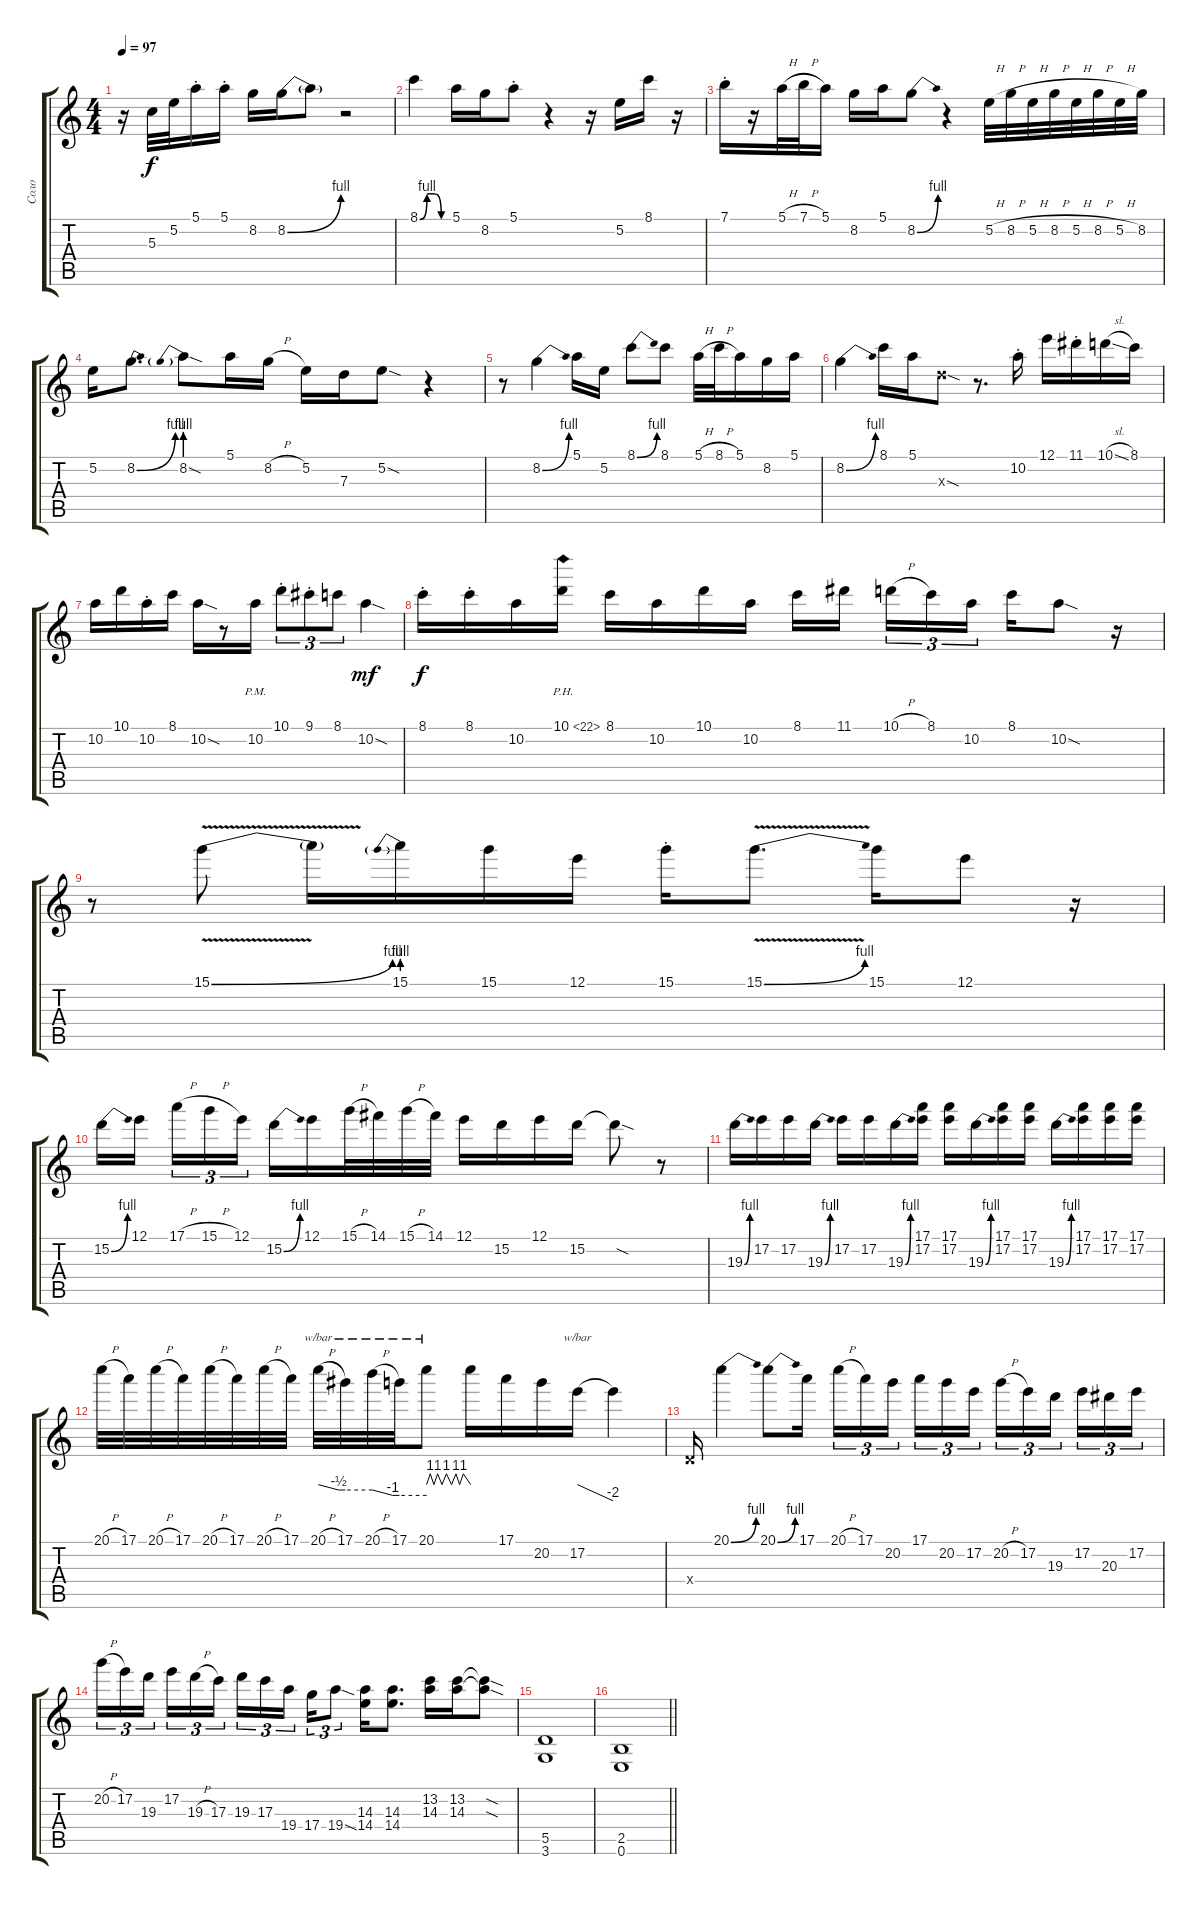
\track ("Соло" "Соло") {instrument distortionguitar}
\staff {score tabs}
\tuning (E4 B3 G3 D3 A2 E2) {hide}
\ts (4 4)
\tempo 97
\clef g2
\ks c
r.16{dy f} 5.3.32 5.2.32 5.1{st}.16 5.1{st}.16 8.2.16 8.2{be (bend 0 0 60 4)}.16 8.2{t}.8 r.2 |
8.1{be (custom 0 0 15 4 30 4 45 0 60 0)}.4 5.1.16 8.2.16 5.1{st}.8 r.4 r.16 5.2.16 8.1.16 r.16 |
7.1{st}.16 r.16 5.1{h}.32 7.1{h}.32 5.1.16 8.2.16 5.1.16 8.2{be (bend 0 0 60 4)}.8 r.4 5.2{h}.32 8.2{h}.32 5.2{h}.32 8.2{h}.32 5.2{h}.32 8.2{h}.32 5.2{h}.32 8.2.32 |
5.2.16 8.2{be (bend 0 0 60 4)}.8{d} 8.2{be (prebend 0 4 60 4) sod}.8 5.1.16 8.2{h}.16 5.2.16 7.3.16 5.2{sod}.8 r.4 |
r.8 8.2{be (bend 0 0 60 4)}.4 5.1.16 5.2.16 8.1{be (bend 0 0 60 4)}.8 8.1.8 5.1{h}.32 8.1{h}.32 5.1.16 8.2.16 5.1.16 |
8.2{be (bend 0 0 60 4)}.4 8.1.16 5.1.16 7.3{sod x}.8 r.8{d} 10.2{st}.16 12.1.16 11.1{st}.16 10.1{sl}.16 8.1.16 |
10.2.16 10.1.16 10.2{st}.16 8.1.16 10.2{sod}.16 r.8 10.2{pm}.16 10.1{st}.8{tu (3 2)} 9.1{st}.8{tu (3 2)} 8.1.8{tu (3 2)} 10.2{sod}.4{dy mf} |
8.1{st}.16{dy f} 8.1{st}.16 10.2.16 10.1{ph 12}.16 8.1.16 10.2.16 10.1.16 10.2.16 8.1.16 11.1.16{beam splitsecondary} 10.1{h}.16{tu (3 2)} 8.1.16{tu (3 2)} 10.2.16{tu (3 2)} 8.1.16 10.2{sod}.8 r.16 |
r.8 15.1{be (bend 0 0 60 4) v}.8 15.1{t}.16 15.1{be (prebend 0 4 60 4)}.16 15.1.16 12.1.16 15.1{st}.16 15.1{be (bend 0 0 60 4) v}.8{d} 15.1.16 12.1.8 r.16 |
15.2{be (bend 0 0 60 4)}.16 12.1.16{beam splitsecondary} 17.1{h}.16{tu (3 2)} 15.1{h}.16{tu (3 2)} 12.1.16{tu (3 2)} 15.2{be (bend 0 0 60 4)}.16 12.1.16 15.1{h}.32 14.1.32 15.1{h}.32 14.1.32 12.1.16 15.2.16 12.1.16 15.2.16 15.2{sod t}.8 r.8 |
19.3{be (bend 0 0 60 4)}.16 17.2.16 17.2.16 19.3{be (bend 0 0 60 4)}.16 17.2.16 17.2.16 19.3{be (bend 0 0 60 4)}.16 (17.1 17.2).16 (17.1 17.2).16 19.3{be (bend 0 0 60 4)}.16 (17.1 17.2).16 (17.1 17.2).16 19.3{be (bend 0 0 60 4)}.16 (17.1 17.2).16 (17.1 17.2).16 (17.1 17.2).16 |
20.1{h}.32 17.1.32 20.1{h}.32 17.1.32 20.1{h}.32 17.1.32 20.1{h}.32 17.1.32 20.1{h}.32{tbe (custom default 0 0 45 -2 60 -2)} 17.1.32{tbe (hold default 0 -2 60 -2)} 20.1{h}.32{tbe (custom default 0 -2 45 -4 60 -4)} 17.1.32{tbe (hold default 0 -4 60 -4)} 20.1.8{tbe (custom default 0 0 5 4 10 0 15 4 21 0 27 4 34 0 40 4 45 0 50 4 60 0)} 20.1{t}.16 17.1.16 20.2.16 17.2.16{tbe (dive default 0 0 60 -8)} 17.2{t}.4 |
0.4{x}.16 20.1{be (bend 0 0 60 4)}.4 20.1{be (bend 0 0 60 4)}.8 17.1.16 20.1{h}.16{tu (3 2)} 17.1.16{tu (3 2)} 20.2.16{tu (3 2) beam splitsecondary} 17.1.16{tu (3 2)} 20.2.16{tu (3 2)} 17.2.16{tu (3 2)} 20.2{h}.16{tu (3 2)} 17.2.16{tu (3 2)} 19.3.16{tu (3 2) beam splitsecondary} 17.2.16{tu (3 2)} 20.3.16{tu (3 2)} 17.2.16{tu (3 2)} |
20.2{h}.16{tu (3 2)} 17.2.16{tu (3 2)} 19.3.16{tu (3 2) beam splitsecondary} 17.2.16{tu (3 2)} 19.3{h}.16{tu (3 2)} 17.3.16{tu (3 2)} 19.3.16{tu (3 2)} 17.3.16{tu (3 2)} 19.4.16{tu (3 2) beam splitsecondary} 17.4.16{tu (3 2)} 19.4{sod}.8{tu (3 2)} (14.3 14.4).16 (14.3 14.4).8{d} (13.2 14.3).16 (13.2 14.3).16 (13.2{sod t} 14.3{sod t}).8 |
(5.5 3.6).1 |
\barLineRight lightlight
(2.5 0.6).1
